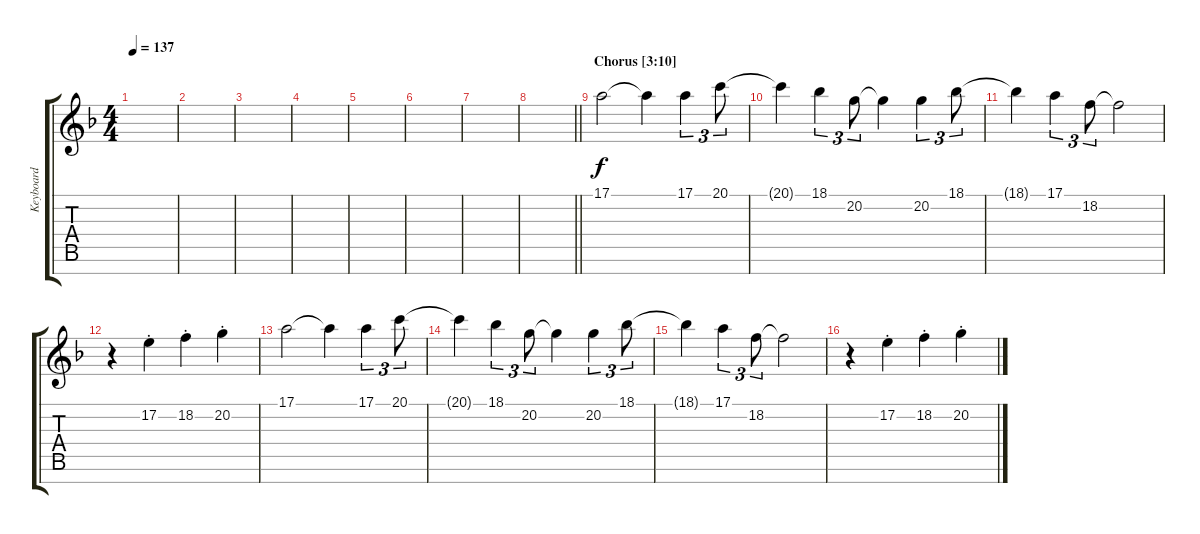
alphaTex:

\track ("Keyboard" "Keyboard") {instrument acousticgrandpiano}
\staff {score tabs}
\tuning (E4 B3 G3 D3 A2 E2 B1) {hide}
\ts (4 4)
\tempo 137
\clef g2
\ks dminor
|
|
|
|
|
|
|
\barLineRight lightlight
|
\section ("" "Chorus [3:10]")
17.1.2{volume 11 balance 3 instrument stringensemble1} 17.1{t}.4 17.1.4{tu (3 2)} 20.1.8{tu (3 2)} |
20.1{t}.4 18.1.4{tu (3 2)} 20.2.8{tu (3 2)} 20.2{t}.4 20.2.4{tu (3 2)} 18.1.8{tu (3 2)} |
18.1{t}.4 17.1.4{tu (3 2)} 18.2.8{tu (3 2)} 18.2{t}.2 |
r.4 17.2{st}.4 18.2{st}.4 20.2{st}.4 |
17.1.2 17.1{t}.4 17.1.4{tu (3 2)} 20.1.8{tu (3 2)} |
20.1{t}.4 18.1.4{tu (3 2)} 20.2.8{tu (3 2)} 20.2{t}.4 20.2.4{tu (3 2)} 18.1.8{tu (3 2)} |
18.1{t}.4 17.1.4{tu (3 2)} 18.2.8{tu (3 2)} 18.2{t}.2 |
r.4 17.2{st}.4 18.2{st}.4 20.2{st}.4
